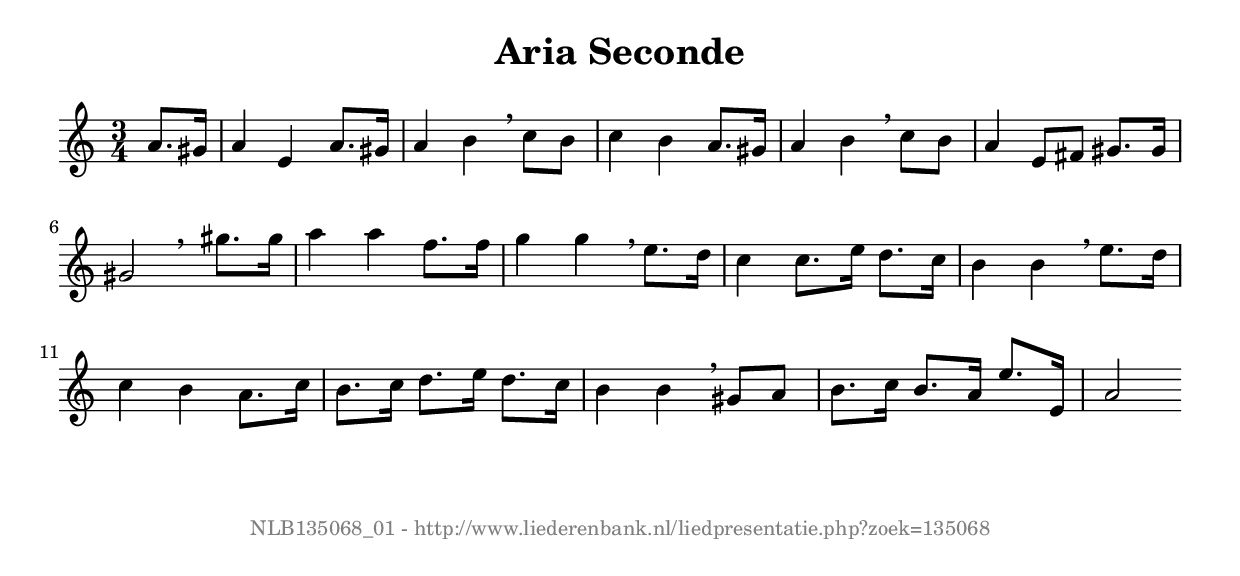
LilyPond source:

%
% produced by wce2krn 1.64 (7 June 2014)
%
\version"2.16"
#(append! paper-alist '(("long" . (cons (* 210 mm) (* 2000 mm)))))
#(set-default-paper-size "long")
sb = {\breathe}
mBreak = {\breathe }
bBreak = {\breathe }
x = {\once\override NoteHead #'style = #'cross }
gl=\glissando
itime={\override Staff.TimeSignature #'stencil = ##f }
ficta = {\once\set suggestAccidentals = ##t}
fine = {\once\override Score.RehearsalMark #'self-alignment-X = #1 \mark \markup {\italic{Fine}}}
dc = {\once\override Score.RehearsalMark #'self-alignment-X = #1 \mark \markup {\italic{D.C.}}}
dcf = {\once\override Score.RehearsalMark #'self-alignment-X = #1 \mark \markup {\italic{D.C. al Fine}}}
dcc = {\once\override Score.RehearsalMark #'self-alignment-X = #1 \mark \markup {\italic{D.C. al Coda}}}
ds = {\once\override Score.RehearsalMark #'self-alignment-X = #1 \mark \markup {\italic{D.S.}}}
dsf = {\once\override Score.RehearsalMark #'self-alignment-X = #1 \mark \markup {\italic{D.S. al Fine}}}
dsc = {\once\override Score.RehearsalMark #'self-alignment-X = #1 \mark \markup {\italic{D.S. al Coda}}}
pv = {\set Score.repeatCommands = #'((volta "1"))}
sv = {\set Score.repeatCommands = #'((volta "2"))}
tv = {\set Score.repeatCommands = #'((volta "3"))}
qv = {\set Score.repeatCommands = #'((volta "4"))}
xv = {\set Score.repeatCommands = #'((volta #f))}
\header{ tagline = ""
title = "Aria Seconde"
}
\score {{
\key a \minor
\relative g'
{
\set melismaBusyProperties = #'()
\partial 32*8
\time 3/4
\tempo 4=120
\override Score.MetronomeMark #'transparent = ##t
\override Score.RehearsalMark #'break-visibility = #(vector #t #t #f)
a8. gis16 a4 e a8. gis16 a4 b \sb c8 b c4 b a8. gis16 a4 b \sb c8 b a4 e8 fis gis8. gis16 gis2 \bar ":|:" \bBreak
gis'8. gis16 a4 a f8. f16 g4 g \sb e8. d16 c4 c8. e16 d8. c16 b4 b \mBreak
e8. d16 c4 b a8. c16 b8. c16 d8. e16 d8. c16 b4 b \sb gis8 a b8. c16 b8. a16 e'8. e,16 a2 \bar":|"
 }}
 \midi { }
 \layout {
            indent = 0.0\cm
}
}
\markup { \vspace #0 } \markup { \with-color #grey \fill-line { \center-column { \smaller "NLB135068_01 - http://www.liederenbank.nl/liedpresentatie.php?zoek=135068" } } }
